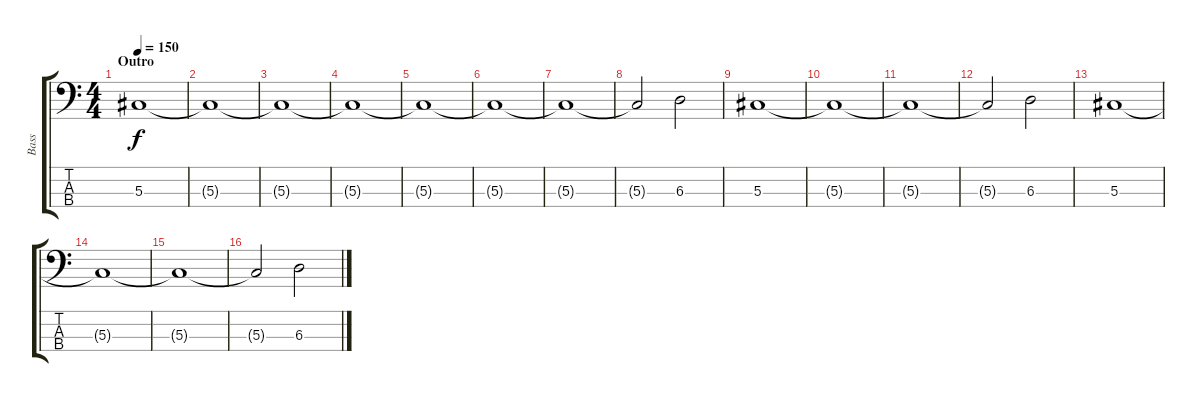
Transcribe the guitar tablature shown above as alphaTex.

\track ("Bass" "Bass") {instrument electricbasspick}
\staff {score tabs}
\tuning (Gb2 Db2 Ab1 Db1) {hide}
\ts (4 4)
\section ("" "Outro")
\tempo 150
\clef f4
\ks c
5.3.1{dy f} |
5.3{t}.1 |
5.3{t}.1 |
5.3{t}.1 |
5.3{t}.1 |
5.3{t}.1 |
5.3{t}.1 |
5.3{t}.2 6.3.2 |
5.3.1 |
5.3{t}.1 |
5.3{t}.1 |
5.3{t}.2 6.3.2 |
5.3.1 |
5.3{t}.1 |
5.3{t}.1 |
5.3{t}.2 6.3.2
